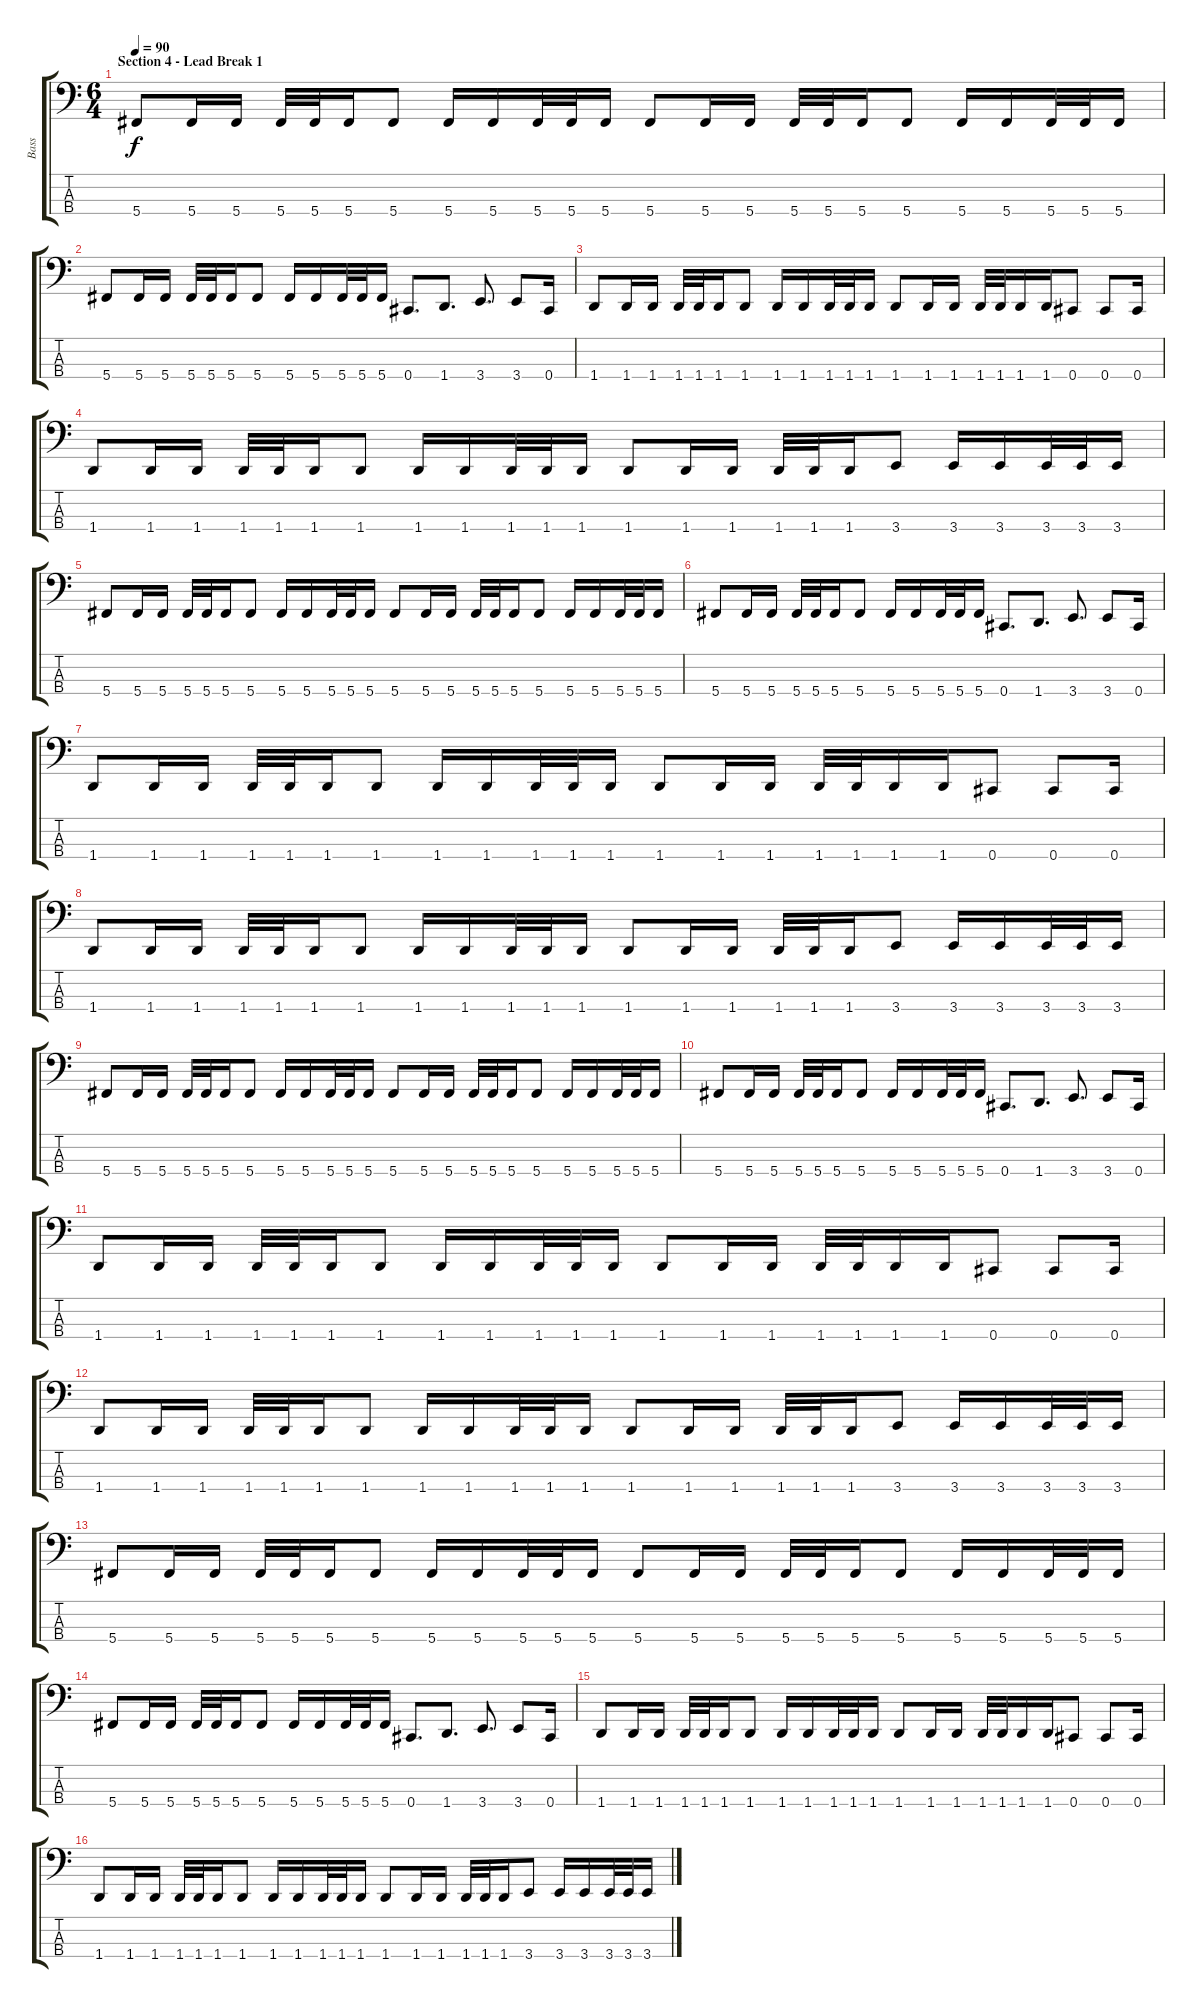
\track ("Bass" "Bass") {instrument electricbasspick}
\staff {score tabs}
\tuning (E2 B1 Gb1 Db1) {hide}
\ts (6 4)
\section ("" "Section 4 - Lead Break 1")
\tempo 90
\clef f4
\ks c
5.4.8{dy f} 5.4.16 5.4.16 5.4.32 5.4.32 5.4.16 5.4.8 5.4.16 5.4.16 5.4.32 5.4.32 5.4.16 5.4.8 5.4.16 5.4.16 5.4.32 5.4.32 5.4.16 5.4.8 5.4.16 5.4.16 5.4.32 5.4.32 5.4.16 |
5.4.8 5.4.16 5.4.16 5.4.32 5.4.32 5.4.16 5.4.8 5.4.16 5.4.16 5.4.32 5.4.32 5.4.16 0.4.8{d} 1.4.8{d} 3.4.8{d} 3.4.8 0.4.16 |
1.4.8 1.4.16 1.4.16 1.4.32 1.4.32 1.4.16 1.4.8 1.4.16 1.4.16 1.4.32 1.4.32 1.4.16 1.4.8 1.4.16 1.4.16 1.4.32 1.4.32 1.4.16 1.4.16 0.4.8 0.4.8 0.4.16 |
1.4.8 1.4.16 1.4.16 1.4.32 1.4.32 1.4.16 1.4.8 1.4.16 1.4.16 1.4.32 1.4.32 1.4.16 1.4.8 1.4.16 1.4.16 1.4.32 1.4.32 1.4.16 3.4.8 3.4.16 3.4.16 3.4.32 3.4.32 3.4.16 |
5.4.8 5.4.16 5.4.16 5.4.32 5.4.32 5.4.16 5.4.8 5.4.16 5.4.16 5.4.32 5.4.32 5.4.16 5.4.8 5.4.16 5.4.16 5.4.32 5.4.32 5.4.16 5.4.8 5.4.16 5.4.16 5.4.32 5.4.32 5.4.16 |
5.4.8 5.4.16 5.4.16 5.4.32 5.4.32 5.4.16 5.4.8 5.4.16 5.4.16 5.4.32 5.4.32 5.4.16 0.4.8{d} 1.4.8{d} 3.4.8{d} 3.4.8 0.4.16 |
1.4.8 1.4.16 1.4.16 1.4.32 1.4.32 1.4.16 1.4.8 1.4.16 1.4.16 1.4.32 1.4.32 1.4.16 1.4.8 1.4.16 1.4.16 1.4.32 1.4.32 1.4.16 1.4.16 0.4.8 0.4.8 0.4.16 |
1.4.8 1.4.16 1.4.16 1.4.32 1.4.32 1.4.16 1.4.8 1.4.16 1.4.16 1.4.32 1.4.32 1.4.16 1.4.8 1.4.16 1.4.16 1.4.32 1.4.32 1.4.16 3.4.8 3.4.16 3.4.16 3.4.32 3.4.32 3.4.16 |
5.4.8 5.4.16 5.4.16 5.4.32 5.4.32 5.4.16 5.4.8 5.4.16 5.4.16 5.4.32 5.4.32 5.4.16 5.4.8 5.4.16 5.4.16 5.4.32 5.4.32 5.4.16 5.4.8 5.4.16 5.4.16 5.4.32 5.4.32 5.4.16 |
5.4.8 5.4.16 5.4.16 5.4.32 5.4.32 5.4.16 5.4.8 5.4.16 5.4.16 5.4.32 5.4.32 5.4.16 0.4.8{d} 1.4.8{d} 3.4.8{d} 3.4.8 0.4.16 |
1.4.8 1.4.16 1.4.16 1.4.32 1.4.32 1.4.16 1.4.8 1.4.16 1.4.16 1.4.32 1.4.32 1.4.16 1.4.8 1.4.16 1.4.16 1.4.32 1.4.32 1.4.16 1.4.16 0.4.8 0.4.8 0.4.16 |
1.4.8 1.4.16 1.4.16 1.4.32 1.4.32 1.4.16 1.4.8 1.4.16 1.4.16 1.4.32 1.4.32 1.4.16 1.4.8 1.4.16 1.4.16 1.4.32 1.4.32 1.4.16 3.4.8 3.4.16 3.4.16 3.4.32 3.4.32 3.4.16 |
5.4.8 5.4.16 5.4.16 5.4.32 5.4.32 5.4.16 5.4.8 5.4.16 5.4.16 5.4.32 5.4.32 5.4.16 5.4.8 5.4.16 5.4.16 5.4.32 5.4.32 5.4.16 5.4.8 5.4.16 5.4.16 5.4.32 5.4.32 5.4.16 |
5.4.8 5.4.16 5.4.16 5.4.32 5.4.32 5.4.16 5.4.8 5.4.16 5.4.16 5.4.32 5.4.32 5.4.16 0.4.8{d} 1.4.8{d} 3.4.8{d} 3.4.8 0.4.16 |
1.4.8 1.4.16 1.4.16 1.4.32 1.4.32 1.4.16 1.4.8 1.4.16 1.4.16 1.4.32 1.4.32 1.4.16 1.4.8 1.4.16 1.4.16 1.4.32 1.4.32 1.4.16 1.4.16 0.4.8 0.4.8 0.4.16 |
1.4.8 1.4.16 1.4.16 1.4.32 1.4.32 1.4.16 1.4.8 1.4.16 1.4.16 1.4.32 1.4.32 1.4.16 1.4.8 1.4.16 1.4.16 1.4.32 1.4.32 1.4.16 3.4.8 3.4.16 3.4.16 3.4.32 3.4.32 3.4.16
